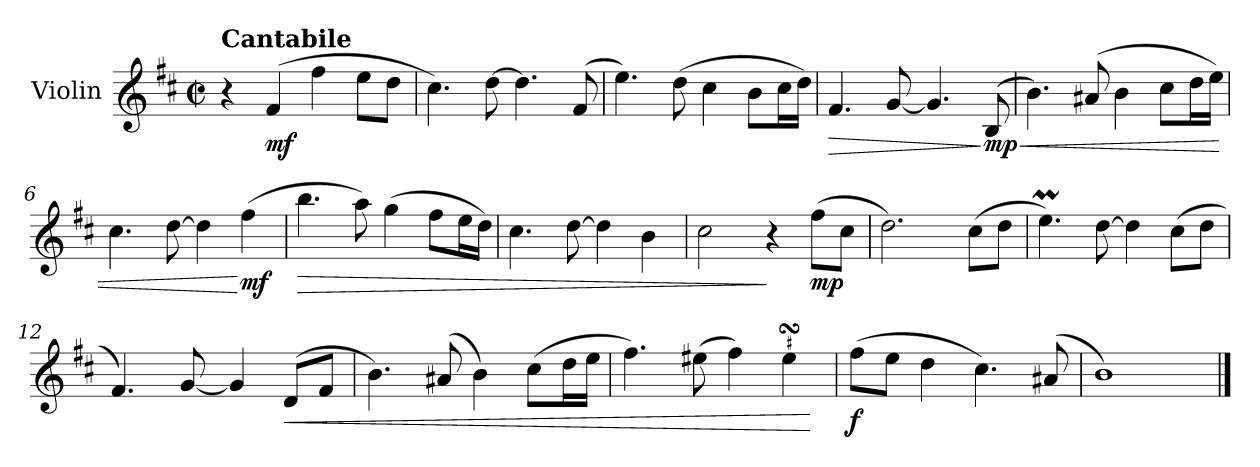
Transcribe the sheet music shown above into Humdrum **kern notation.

**kern	**dynam
*part1	*part1
*staff1	*staff1
*I"Violin	*
*I'Vln.	*
*clefG2	*
*k[f#c#]	*
*M2/2	*
*met(c|)	*
*MM120	*
=1	=1
!LO:TX:a:B:t=Cantabile	!
4r	.
!	!LO:DY:b
(4f#/	mf
4ff#\	.
8ee\L	.
8dd\J	.
=2	=2
4.cc#\)	.
[8dd\	.
4.dd\]	.
(8f#/	.
=3	=3
4.ee\)	.
(8dd\	.
4cc#\	.
8b\L	.
16cc#\L	.
16dd\JJ)	.
=4	=4
!	!LO:HP:b
4.f#/	>
[8g/	.
4.g/]	.
!	!LO:HP:n=1:b
!	!LO:DY:n=1:b
(8B/	] < mp
=5	=5
4.b\)	.
(8a#X/	.
4b\	.
8cc#\L	.
16dd\L	.
16ee\JJ)	.
=6	=6
4.cc#\	.
[8dd\	.
4dd\]	.
!	!LO:DY:n=1:b
(4ff#\	[ mf
!!LO:LB:g=z
=7	=7
!	!LO:HP:b
4.bb\	>
8aa\)	.
(4gg\	.
8ff#\L	.
16ee\L	.
16dd\JJ)	.
=8	=8
4.cc#\	.
[8dd\	.
4dd\]	.
4b\	.
=9	=9
2cc#\	.
4r	]
!	!LO:DY:b
(8ff#\L	mp
8cc#\J	.
=10	=10
2.dd\)	.
(8cc#\L	.
8dd\J	.
=11	=11
4.eeM\)	.
[8dd\	.
4dd\]	.
(8cc#\L	.
8dd\J	.
=12	=12
4.f#/)	.
[8g/	.
4g/]	.
!	!LO:HP:b
(8d/L	<
8f#/J	.
=13	=13
4.b\)	.
(8a#X/	.
4b\)	.
(8cc#\L	.
16dd\L	.
16ee\JJ	.
!!LO:LB:g=z
=14	=14
4.ff#i\)	.
(8ee#Xi\	.
4ff#i\)	.
4ee#sSsSi\	.
.	[
=15	=15
!	!LO:DY:b
(8ff#\L	f
8ee\J	.
4dd\	.
4.cc#\)	.
(8a#X/	.
=16	=16
1b)	.
==	==
*-	*-
